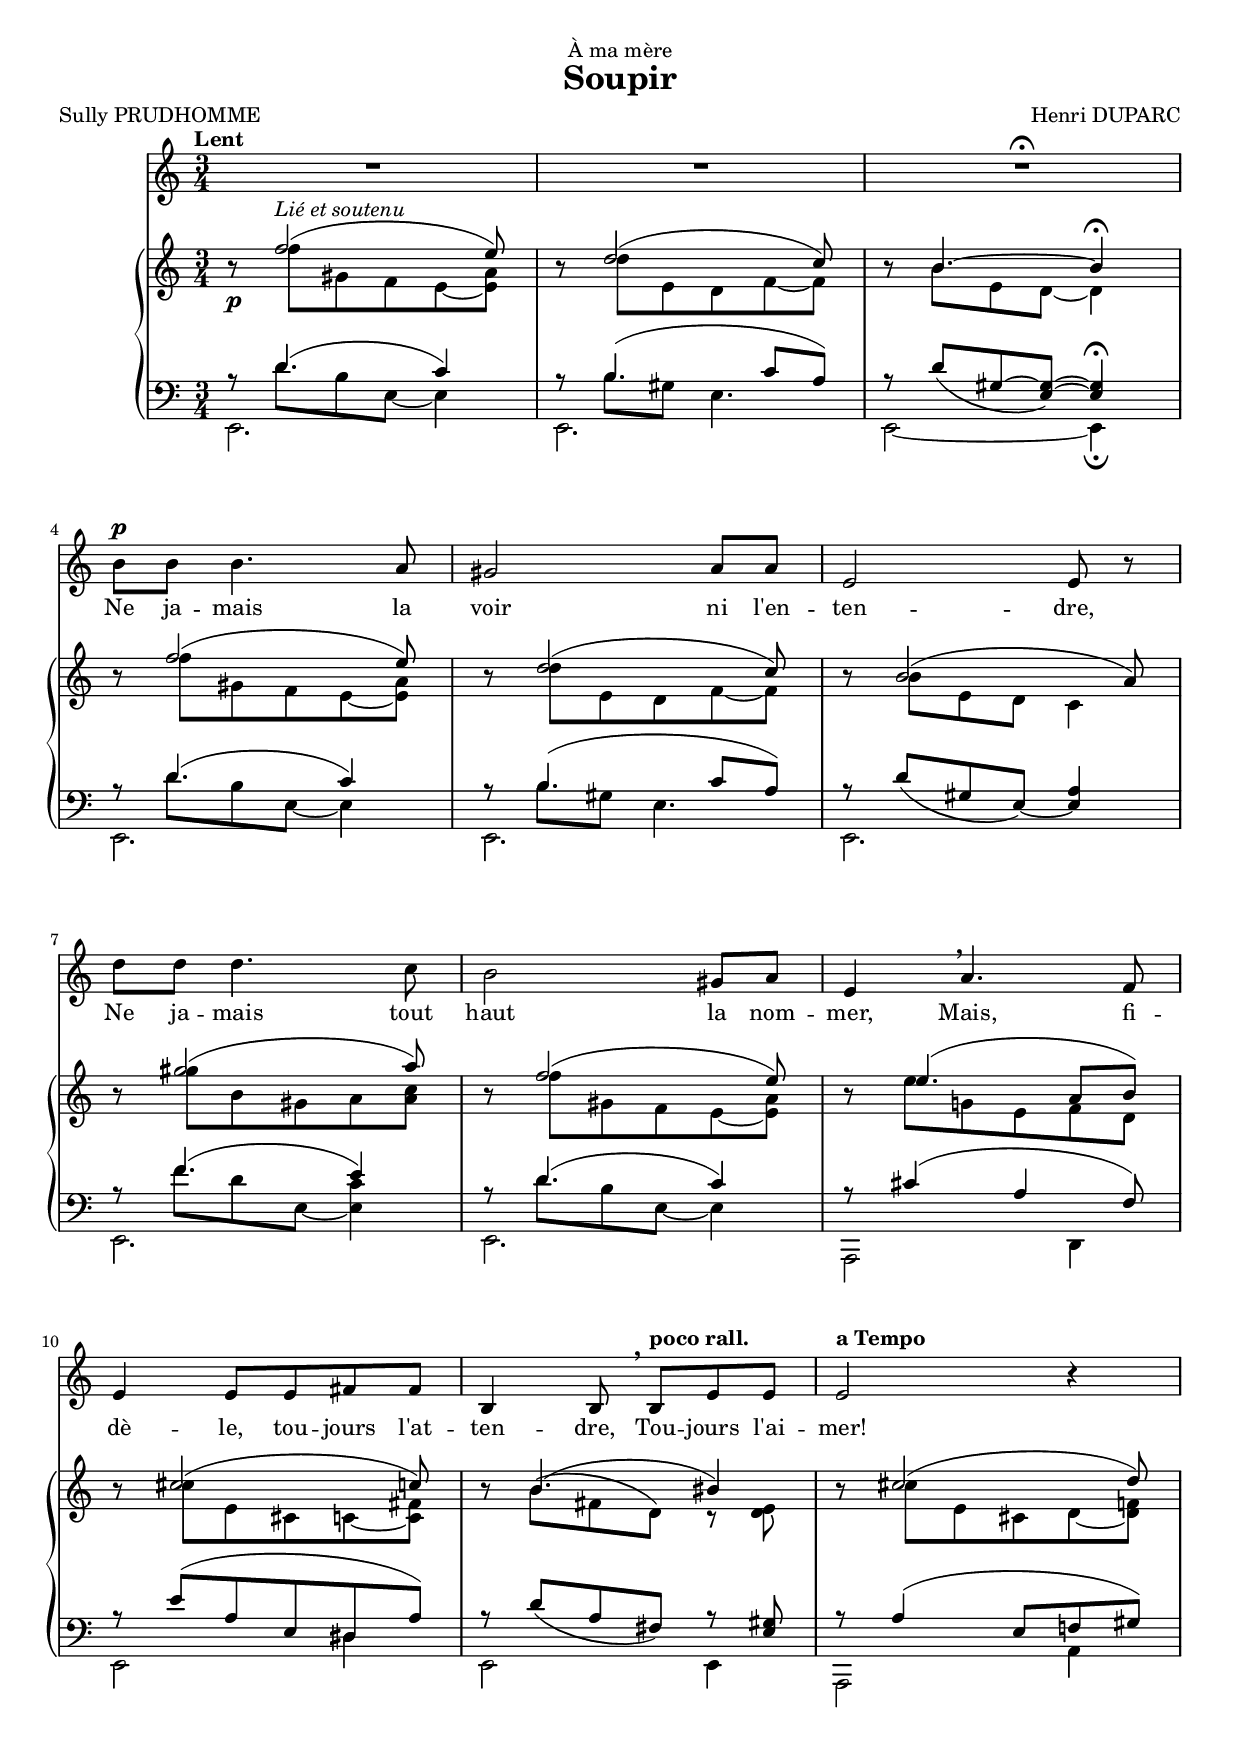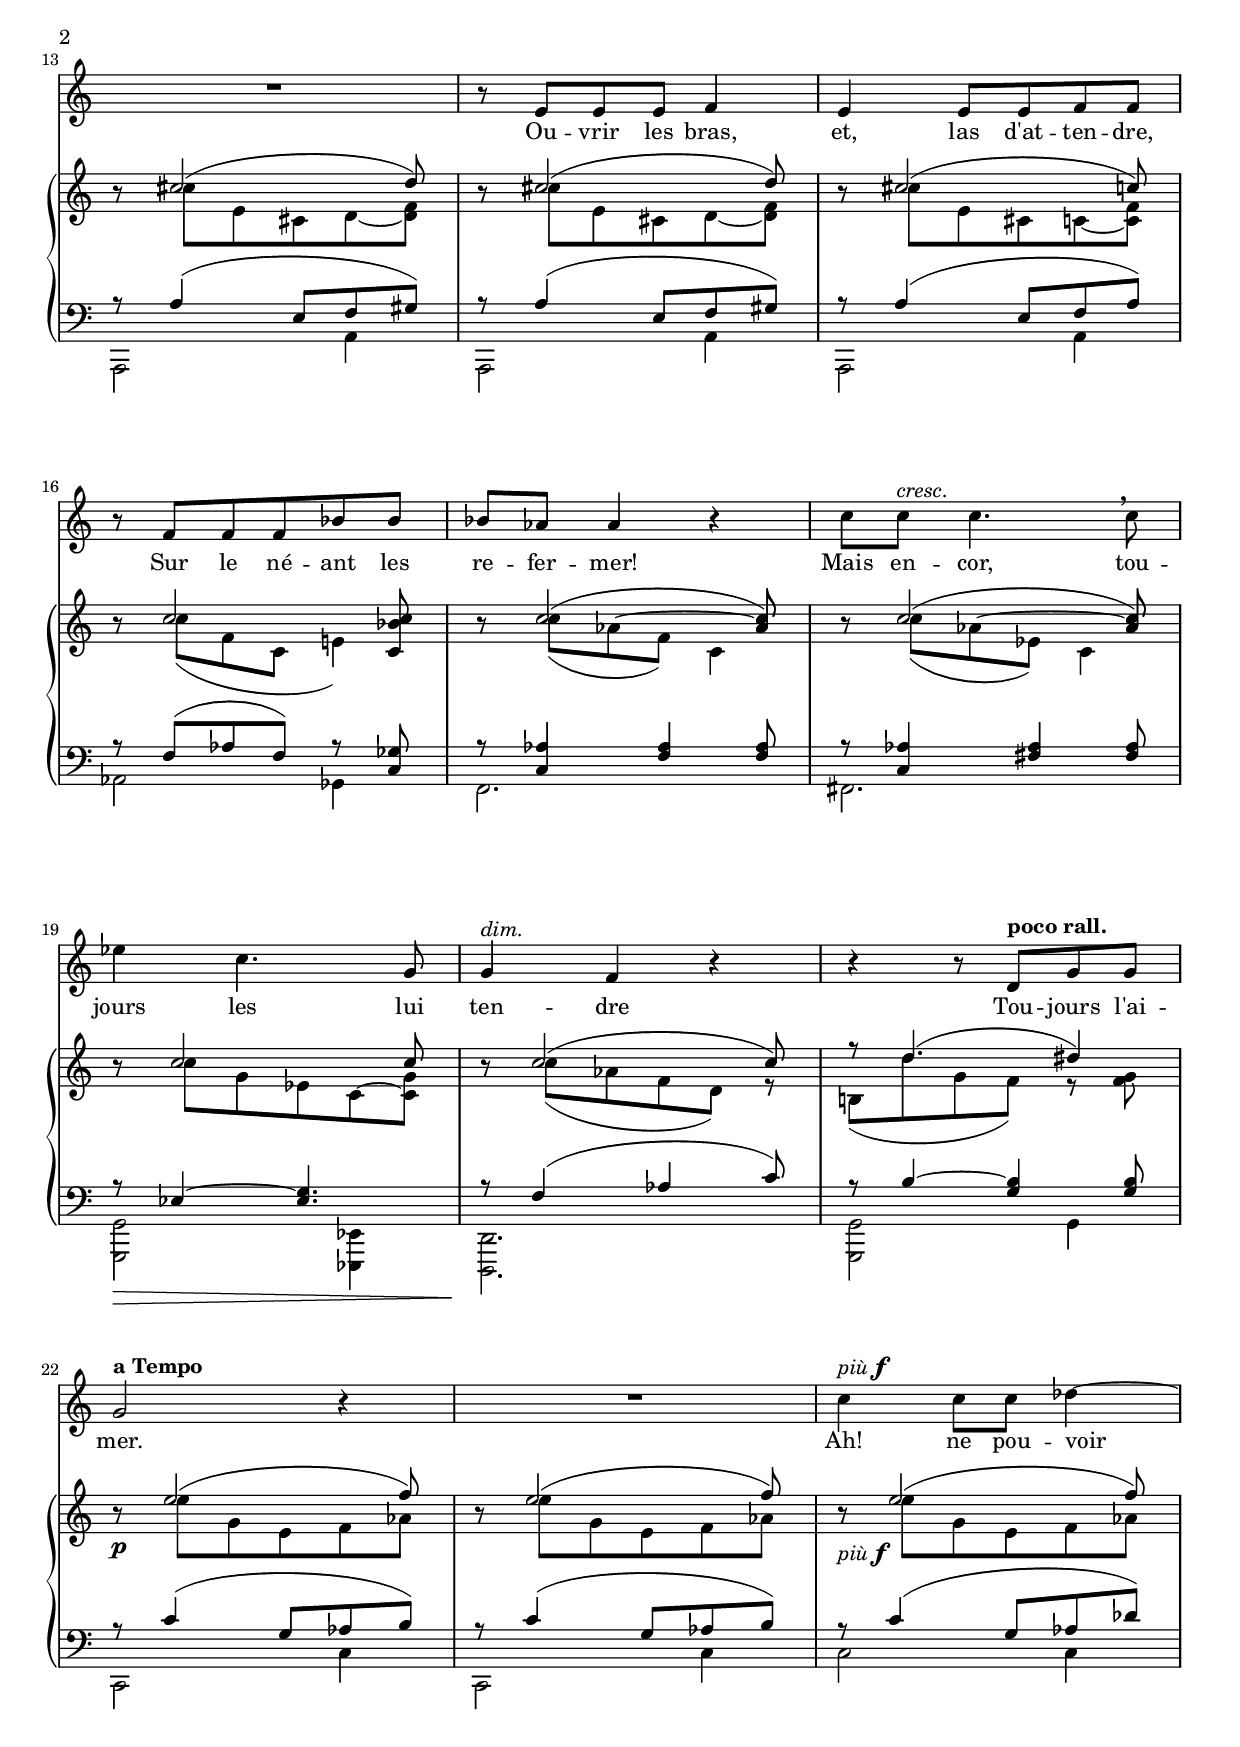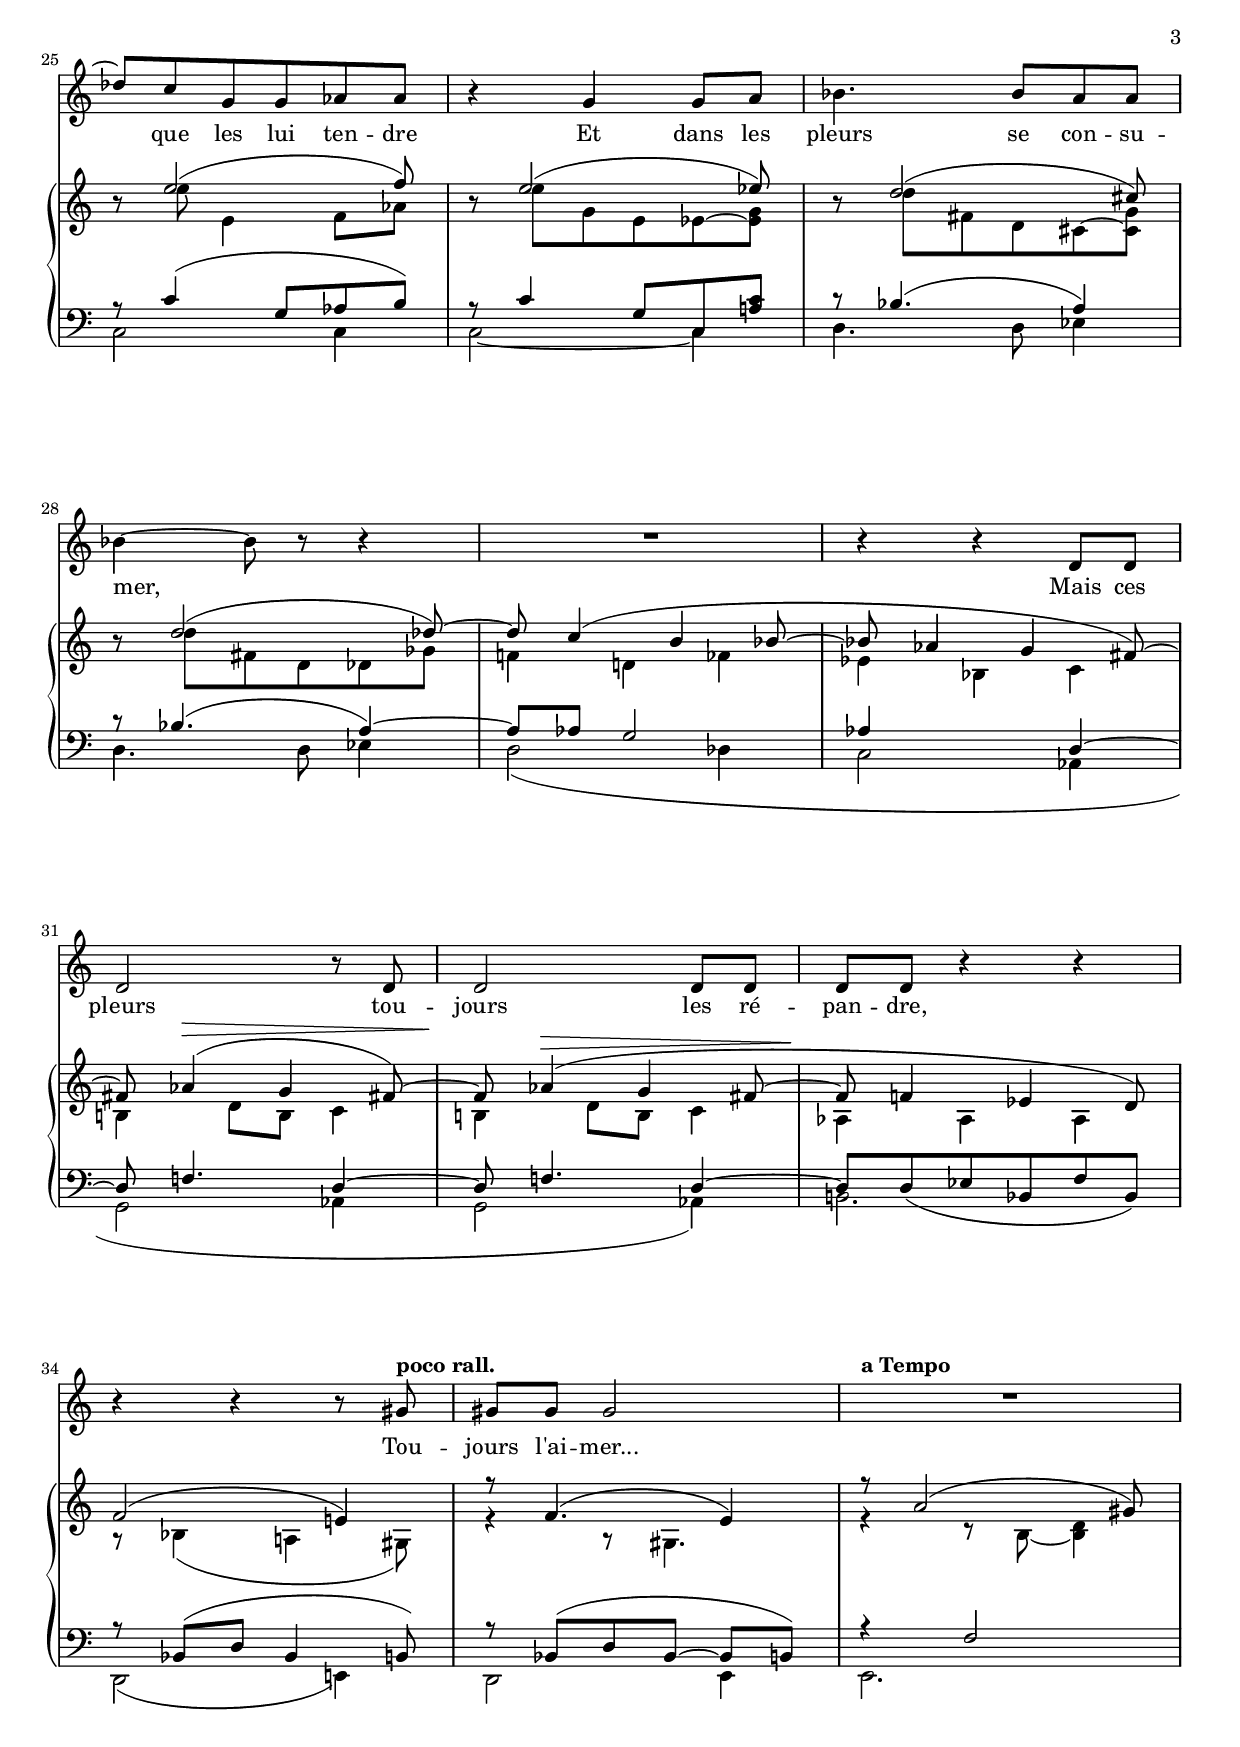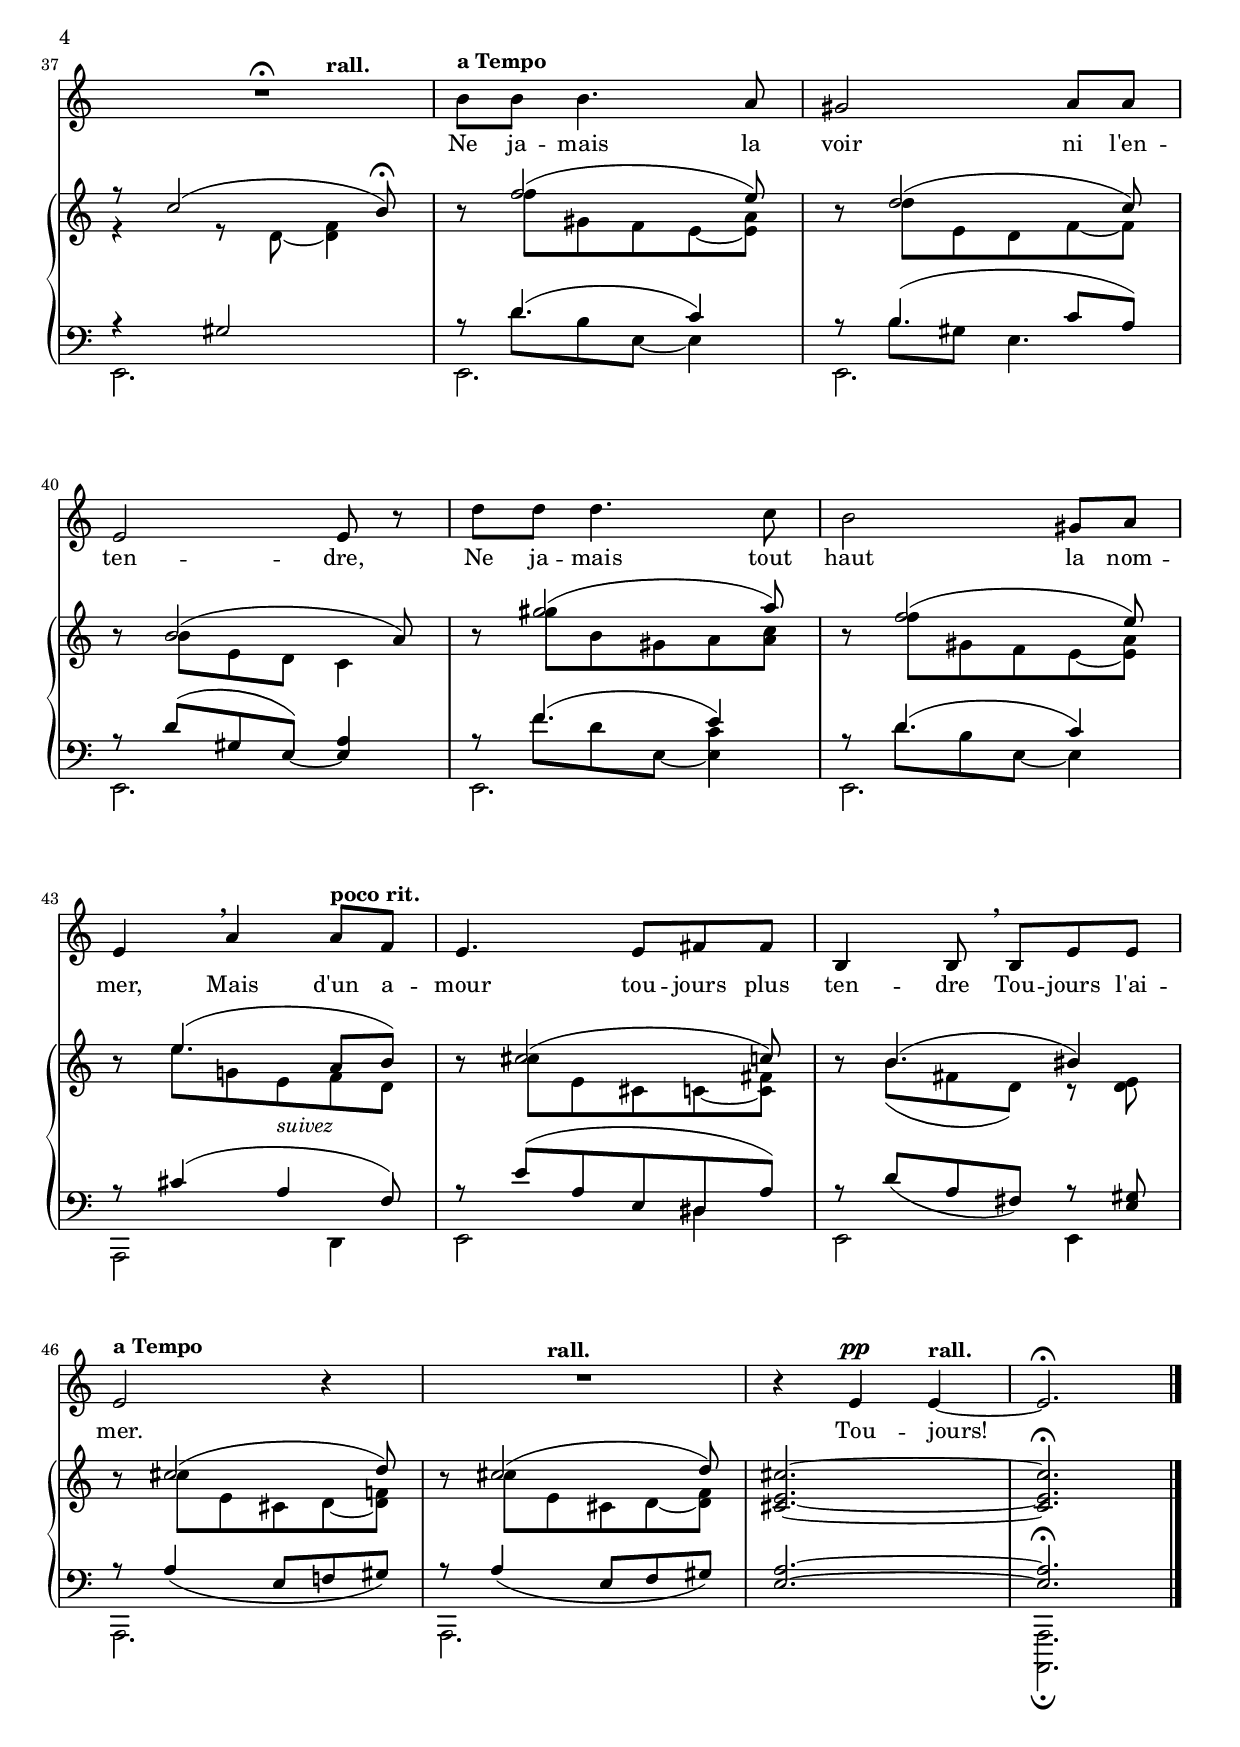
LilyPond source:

\version "2.17.30"

\header {
  title = "Soupir"
  composer = "Henri DUPARC"
  poet = "Sully PRUDHOMME"
  dedication = "À ma mère"
  
  % Supprimer le pied de page par défaut
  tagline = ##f
}

%{
  Based on http://lsr.dsi.unimi.it/LSR/Snippet?id=336
  
  Merges rests and multi-measure rests that occur on the same moment inside a
  staff with two voices.
  
  Usage:
  
  \include "merge-rests"
  
  \layout {
    \mergeRests
  }
  
  or inside the music:
  
  \new Staff <<
    \relative c' {
      \mergeRestsOn        %% in one of the voices is sufficient
      c4 d e f g r r2
    }
    \\
    \relative c' {
      a4 b c d e r r2
    }
  >>
 
%}
\version "2.13.50"


#(define (rest-score r)
  (let ((score 0)
        (yoff (ly:grob-property-data r 'Y-offset))
        (sp (ly:grob-property-data r 'staff-position)))
    (if (number? yoff)
        (set! score (+ score 2))
        (if (eq? yoff 'calculation-in-progress)
            (set! score (- score 3))))
    (and (number? sp)
         (<= 0 2 sp)
         (set! score (+ score 2))
         (set! score (- score (abs (- 1 sp)))))
    score))

#(define (merge-rests-on-positioning grob)
  (let* ((can-merge #f)
         (elts (ly:grob-object grob 'elements))
         (num-elts (and (ly:grob-array? elts)
                        (ly:grob-array-length elts)))
         (two-voice? (= num-elts 2)))
    (if two-voice?
        (let* ((v1-grob (ly:grob-array-ref elts 0))
               (v2-grob (ly:grob-array-ref elts 1))
               (v1-rest (ly:grob-object v1-grob 'rest))
               (v2-rest (ly:grob-object v2-grob 'rest)))
          (and
           (ly:grob? v1-rest)
           (ly:grob? v2-rest)
           (let* ((v1-duration-log (ly:grob-property v1-rest 'duration-log))
                  (v2-duration-log (ly:grob-property v2-rest 'duration-log))
                  (v1-dot (ly:grob-object v1-rest 'dot))
                  (v2-dot (ly:grob-object v2-rest 'dot))
                  (v1-dot-count (and (ly:grob? v1-dot)
                                     (ly:grob-property v1-dot 'dot-count -1)))
                  (v2-dot-count (and (ly:grob? v2-dot)
                                     (ly:grob-property v2-dot 'dot-count -1))))
             (set! can-merge
                   (and
                    (number? v1-duration-log)
                    (number? v2-duration-log)
                    (= v1-duration-log v2-duration-log)
                    (eq? v1-dot-count v2-dot-count)))
             (if can-merge
                 ;; keep the rest that looks best:
                 (let* ((keep-v1? (>= (rest-score v1-rest)
                                      (rest-score v2-rest)))
                        (rest-to-keep (if keep-v1? v1-rest v2-rest))
                        (dot-to-kill (if keep-v1? v2-dot v1-dot)))
                   ;; uncomment if you're curious of which rest was chosen:
                   ;;(ly:grob-set-property! v1-rest 'color green)
                   ;;(ly:grob-set-property! v2-rest 'color blue)
                   (ly:grob-suicide! (if keep-v1? v2-rest v1-rest))
                   (if (ly:grob? dot-to-kill)
                       (ly:grob-suicide! dot-to-kill))
                   (ly:grob-set-property! rest-to-keep 'direction 0)
                   (ly:rest::y-offset-callback rest-to-keep)))))))
    (if can-merge
        #t
        (ly:rest-collision::calc-positioning-done grob))))

#(define merge-multi-measure-rests-on-Y-offset
  ;; Call this to get the 'Y-offset of a MultiMeasureRest.
  ;; It keeps track of other MultiMeasureRests in the same NonMusicalPaperColumn
  ;; and StaffSymbol. If two are found, delete one and return 0 for Y-offset of
  ;; the other one.
  (let ((table (make-weak-key-hash-table)))
    (lambda (grob)
      (let* ((ssymb (ly:grob-object grob 'staff-symbol))
             (nmcol (ly:grob-parent grob X))
             (ssymb-hash (or (hash-ref table ssymb)
                             (hash-set! table ssymb (make-hash-table))))
             (othergrob (hash-ref ssymb-hash nmcol)))
            (if (ly:grob? othergrob)
                (begin
                  ;; Found the other grob in this staff/column,
                  ;; delete it and move ours.
                  (ly:grob-suicide! othergrob)
                  (hash-remove! ssymb-hash nmcol)
                  0)
                (begin
                  ;; Just save this grob and return the default value.
                  (hash-set! ssymb-hash nmcol grob)
                  (ly:staff-symbol-referencer::callback grob)))))))


mergeRestsOn = {
  \override Staff.RestCollision #'positioning-done = #merge-rests-on-positioning
  \override Staff.MultiMeasureRest #'Y-offset = #merge-multi-measure-rests-on-Y-offset
}

mergeRestsOff = {
  \revert Staff.RestCollision #'positioning-done
  \revert Staff.MultiMeasureRest #'Y-offset
}

mergeRests = \with {
  \override RestCollision #'positioning-done = #merge-rests-on-positioning
  \override MultiMeasureRest #'Y-offset = #merge-multi-measure-rests-on-Y-offset
}


#(set-global-staff-size 18)
global = {
  \key b \minor
  \numericTimeSignature
  \time 3/4
  \tempo "Lent"
    \override Slur.height-limit=4

}

tenorVoice = \relative c' {
  \global
  \dynamicUp
  % En avant la musique !
  R2.*2
  R2.\fermataMarkup \break
  cis'8\p cis cis4. b8
  ais2 b8 b
  fis2 fis8 r
  e'8 e e4. d8
  cis2 ais8 b
  fis4 \breathe  b4. g8
  fis4 fis8 fis gis gis
  cis,4 cis8\breathe \tempo "poco rall." cis fis fis
  \tempo "a Tempo"
  fis2 r4
  R2.
  r8 fis fis fis g4
  fis4 fis8 fis g g
  r8 g g g c c
  c8 bes bes4 r
  d8 d^\markup{\italic cresc.} d4. \breathe d8
  f4 d4. a8
  a4^\markup{\italic dim.} g r
  r4 r8 \tempo "poco rall." e a a
  \tempo "a Tempo"
  a2 r4
  
  R2.
  d4^\markup {\italic più \dynamic f} d8 d es4 ~
  es8 d a a bes bes
  r4 a a8 b
  c4. c8 b b
  c4 ~c8 r r4
  R2.
  r4 r4 e,8 e
  e2 r8 e8
  e2 e8 e
  e8 e r4 r
  r4 r r8 \tempo "poco rall." ais
  ais8 ais ais2
  \tempo "a Tempo"
  R2.
  R2.\fermataMarkup
  \tempo "a Tempo"
  cis8 cis cis4. b8
  ais2 b8 b
  fis2 fis8 r
  e'8 e e4. d8
  cis2 ais8 b
  fis4 \breathe b \tempo "poco rit." b8 g
  fis4. fis8 gis gis
  cis,4 cis8 \breathe cis fis fis
  \tempo "a Tempo"
  fis2 r4
  R2.
  r4 fis\pp \tempo "rall." fis ~
  fis2.\fermata \bar "|."
  
  
}

verse = \lyricmode {
  % Ajouter ici des paroles.
  Ne ja -- mais la voir ni l'en -- ten -- dre,
  Ne ja -- mais tout haut la nom -- mer,
  Mais, fi -- dè -- le, tou -- jours l'at -- ten -- dre,
  Tou -- jours l'ai -- mer!
  
  Ou -- vrir les bras, et, las d'at -- ten -- dre,
  Sur le né -- ant les re -- fer -- mer!
  Mais en -- cor, tou -- jours les lui ten -- dre
  Tou -- jours l'ai -- mer.
  
  Ah! ne pou -- voir que les lui ten -- dre
  Et dans les pleurs se con -- su -- mer,
  Mais ces pleurs tou -- jours les ré -- pan -- dre,
  Tou -- jours l'ai -- mer...
  
  Ne ja -- mais la voir ni l'en -- ten -- dre,
  Ne ja -- mais tout haut la nom -- mer,
  Mais d'un a -- mour tou -- jours plus ten -- dre
  Tou -- jours l'ai -- mer. Tou -- jours!
}

rightOne = \relative c'' {
  \global
  % En avant la musique !
  \mergeRestsOn
   r8 g'2(^\markup{\italic{Lié et soutenu}} fis8)
  r8 e2( d8)
  \mergeDifferentlyDottedOn
  r8 cis4. ~cis4\fermata 
  r8 g'2( fis8)
  r8 e2( d8)
  r8 cis2( b8)
  r8 ais'2( b8)
  r8 g2( fis8)
  \mergeDifferentlyDottedOff
  r8 fis4.( b,8 cis)
  r8 dis2( d8)
  \mergeDifferentlyDottedOn
  r8 cis4.( cisis4)
  r8 dis2( e8)
  r8 dis2( e8)
  r8 dis2( e8)
  r8 dis2( d8)
  r8 d2 <d, c' d>8
  r8 d'2( <bes d>8)
  r8 d2( <bes d>8)
  r8 d2 d8
  r8 d2( d8)
  r8 e4.( eis4)
  r8 fis2( g8)
  r8 fis2( g8)
  r8 fis2( g8)
  r8 fis2( g8)
  r8 fis2( f8)
  r8 e2( dis8)
  r8 e2( es8)~
  es8 d4( cis c8 ~
  c!8 bes4 a gis8) ~
  gis8 bes4(^\> a gis8) ~
  gis8\! bes4(^\> a gis8 ~
  gis8\! g4 f e8)
  g2( fis!4)
  r8 g4.( fis4)
  r8 b2( ais8)
  r8 d2( cis8)\fermata
  
  r8 g'2( fis8)
  r8 e2( d8)
  r8 cis2( b8)
  r8 ais'2( b8)
  r8 g2( fis8)
  r8 fis4.( b,8 cis)
  r8 dis2( d8)
  r8 cis4.( cisis4)
  r8 dis2( e8)
  r8 dis2( e8)
  \oneVoice <dis, fis dis'>2. ~q\fermata
  
  
  
  
}

rightTwo = \relative c'' {
  \global
  % En avant la musique !
  r8 g' ais, g fis ~<fis b>
  r8 e' fis, e g ~g
  r8 cis fis, e ~e4
  r8 g' ais, g fis ~<fis b>
  r8 e' fis, e g ~g
  r8 cis fis, e d4
  r8 ais'' cis, ais b <b d>
  r8 g' ais, g fis ~<fis b>
  r8 fis' a,! fis g e
  r8 dis' fis, dis d ~<d gis>
  r8 cis'^( gis e) r8 <e fis>
  r8 dis' fis, dis e ~<e g!>
  r8 dis' fis, dis e ~<e g>
  r8 dis' fis, dis e ~<e g>
  r8 dis' fis, dis d ~<d g>
  r8 d'( g, d fis!4)
  
  
  \set tieWaitForNote = ##t
  
  r8 d'8( \tieUp bes  ~ g s) \stemUp <bes d> 
  
  
  \stemDown  r8 d8( \tieUp bes  ~ f s) \stemUp <bes d> 
  \stemDown r8 d a f d ~<d a'>
  r8 d'( bes g e) r
  cis!8( e' a, g) r <g a>
  r8 fis' a, fis g bes
  r8 fis' a, fis g bes
  r8 fis' a, fis g bes
    r8 fis' fis,4 g8 bes
    r8 fis' a, fis f ~<f a>
    r8 e' gis, e dis ~<dis a'>
    r8 e' gis, e es aes
    g!4 e! ges
    f4 c d
    cis!4 e8 cis d4
    cis!4 e8 cis d4
    bes4 bes bes
    r8 c4( b! ais8)
    r4 r8 ais4.
    r4 r8 \tieDown cis ~<cis e>4
  r4 r8 e ~ \tempo "rall."<e g>4
  
  r8 g' ais, g fis ~<fis b>
  r8 e' fis, e g ~g
  r8 cis fis, e d4
  r8 ais'' cis, ais b <b d>
  r8 g' ais, g fis ~<fis b>
  r8 fis' a,! fis g e
  r8 dis' fis, dis d ~<d gis>
  r8 cis'( gis e) r8 <e fis>
  r8 dis' fis, dis e ~<e g!>
  r8 dis' \tempo "rall." fis, dis e ~<e g>
}

rightThree = \relative c' {
  \global
  s2.*16
  \voiceFour s2 d4
  s2 d4
  
  
}

leftOne = \relative c' {
  \global
  % En avant la musique !
\mergeDifferentlyDottedOn
  r8 e4.( d4)
  r8 cis4.( d8 b)
  r8 e_([ ais, ~ <fis ais>)] ~q4\fermata
  r8 e'4.( d4)
  r8 cis4.( d8 b)
  r8 e_([ ais,  \tieDown fis) ] ~<fis b>4
  r8 g'4.( fis4)
  r8 e4.( d4)
  r8 dis4( b g8)
  r8 fis'( b, fis eis b')
  r8 e_( b gis) r <fis ais>
  r8 b4( fis8 g! ais)
  r8 b4( fis8 g ais)
  r8 b4( fis8 g ais)
  r8 b4( fis8 g b)
  r8 g( bes g) r <d aes'>
  r8 \voiceOne bes'4 bes bes8
  r8 bes4 bes bes8
  r8 f4 ~<f a>4.
  r8 g4( bes d8)
  r8 cis4 ~<a cis> q8
  r8 d4( a8 bes cis)
  
  r8 d4( a8 bes cis)
  r8 d4( a8 bes es)
  r8 d4( a8 bes cis)
  r8 d4 a8 d, <b'! d>
  r8 c4.( b4)
  r8 c4.( b4) ~
  b8 bes a2
  bes4 s e, ~
  e8 g!4. e4~
  e8 g!4. e4 ~
  e8 e_( f c g' c,)
  r8 c( e c4 cis8)
  r8 c( e c ~c[ cis)]
  r4 g'2
  r4 ais2
  
   r8 e'4.( d4)
  r8 cis4.( d8 b)
  r8 e([ ais,  \tieDown fis) ] ~<fis b>4
  r8 g'4.( fis4)
  r8 e4.( d4)
  r8 dis4( b g8)
  r8 fis'( b, fis eis b')
  r8 e_( b gis) r <fis ais>
  r8 b4_( fis8 g! ais)
  r8 b4_( fis8 g ais)
  \tieUp <fis b>2. ~
  q\fermata
  
  
  
  
  
  
  
}

leftTwo = \relative c' {
  \global
  % En avant la musique !
  s8 e cis fis,~fis4
  s8 cis' ais fis4.
  s2.
  s8 e' cis fis,~fis4
  s8 cis' ais fis4.
  s2.
  s8 g' e fis, ~<fis d'>4
  s8 e' cis fis, ~fis4
  s2.*29
  
  
   s8 e' cis fis,~fis4
  s8 cis' ais fis4.
  s2.
   s8 g' e fis, ~<fis d'>4
  s8 e' cis fis, ~fis4
  
}

leftThree = \relative c' {
  \global
  % En avant la musique !
  \voiceFour fis,,2.
  fis
  fis2 ~fis4_\fermata
  fis2.
  fis
  fis
  fis
  fis 
  b,2 e4
  fis2 eis'4
  fis,2 fis4
  b,2 b'4
  b,2 b'4
  b,2 b'4
  b,2 b'4
  bes2 aes4
  <<{s8 \stemDown \voiceThree d4 g4 g8 s8 d4 gis gis8}
    \\
    {g,2. gis}
  >>
  <a, a'>2\> <f f'>4
  <e e'>2.\!
  <a a'>2 a'4
  d,2 d'4
  d,2 d'4
  d2 d4
  d2 d4
  d2 ~ d4
  e4. e8 f4
  e4. e8 f4
  e2( es4
  d2 bes4
  a2 bes4
  a2 bes4)
  cis!2.
  e,2( fis!4)
  e2 fis4
  fis2.
  fis2.
  
  fis2.
  fis
  fis
  fis
  fis 
  b,2 e4
  fis2 eis'4
  fis,2 fis4
  b,2.
  b2.
  s2.
  <b, b'>2.\fermata
  
  
}

dynamics = {

s2._\markup{\dynamic p}
s2.*20
s2._\markup{\dynamic p}
s2.
s2._\markup {\italic più \dynamic f}
s2.*18
s4. s4._\markup{\italic suivez}
  
}


tenorVoicePart = \new Staff \with {
  midiInstrument = "choir aahs"
} {  \tenorVoice }
\addlyrics { \verse }

pianoPart = \new PianoStaff <<
  \new Staff = "right" \with {
    midiInstrument = "acoustic grand"
  } << \rightOne \\ \rightTwo \\ \rightThree >>
  \new Dynamics \dynamics
  \new Staff = "left" \with {
    midiInstrument = "acoustic grand"
  } { \clef bass << \leftOne \\ \leftTwo \\ \leftThree >> }
>>

\score {
  <<
    \transpose b a
    \tenorVoicePart
    \transpose b a
    \pianoPart
  >>
  \layout { 
     
  }
  
  \midi {
    \context {
      \Score
      tempoWholesPerMinute = #(ly:make-moment 60 4)
    }
  }
}

\paper {
  page-count = 4
  systems-per-page = 4
  ragged-last-bottom = ##f
}